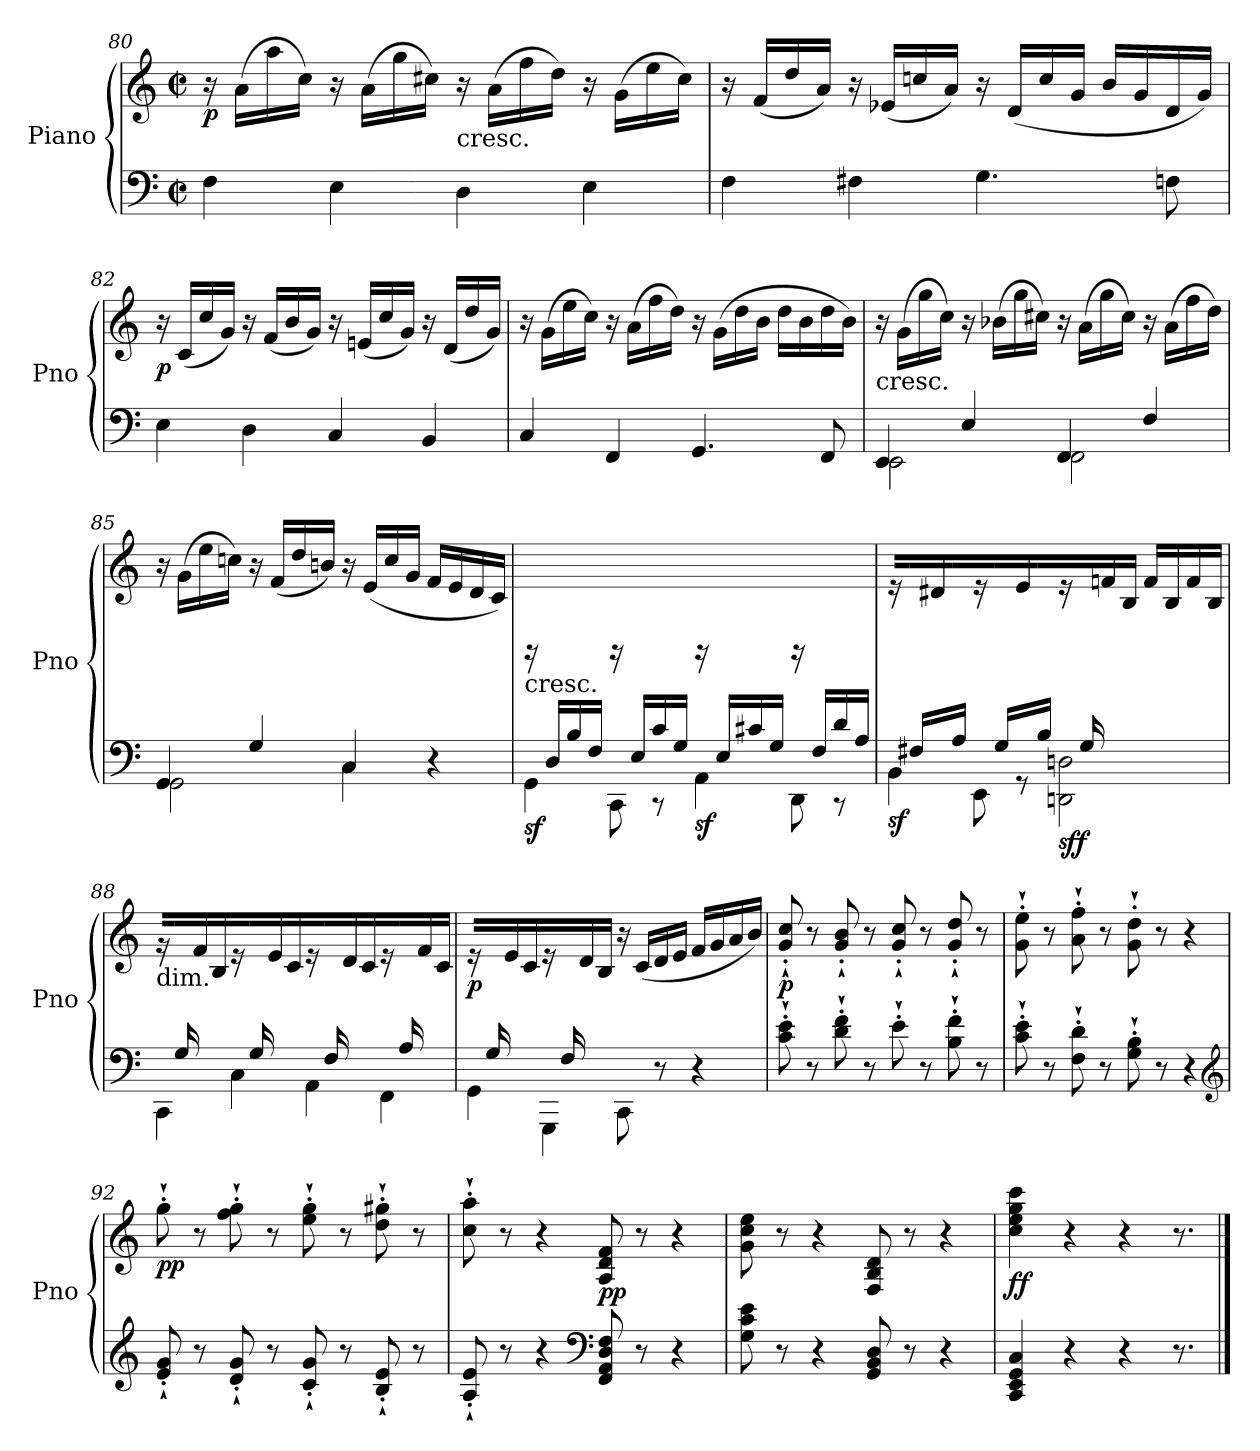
**kern	**kern	**dynam
*part1	*part1	*part1
*staff2	*staff1	*staff1/2
*I"Piano	*	*
*I'Pno	*	*
*clefF4	*clefG2	*
*k[]	*k[]	*
*C:	*C:	*
*M2/2	*M2/2	*
*met(c|)	*met(c|)	*
=80	=80	=80
!	!	!LO:DY:b
4F\	16r	p
.	(16a\LL	.
.	16aa\	.
.	16cc\JJ)	.
4E\	16r	.
.	(16a\LL	.
.	16gg\	.
.	16cc#X\JJ)	.
!	!LO:TX:b:t=cresc.	!
4D\	16r	.
.	(16a\LL	.
.	16ff\	.
.	16dd\JJ)	.
4E\	16r	.
.	(16g\LL	.
.	16ee\	.
.	16cc#\JJ)	.
!!LO:LB:g=z
=81	=81	=81
4F\	16r	.
.	(16f/LL	.
.	16dd/	.
.	16a/JJ)	.
4F#X\	16r	.
.	(16e-X/LL	.
.	16ccn/	.
.	16a/JJ)	.
4.G\	16r	.
.	(16d/LL	.
.	16cc/	.
.	16g/JJ	.
.	16b/LL	.
.	16g/	.
8Fn\	16d/	.
.	16g/JJ)	.
=82	=82	=82
!	!	!LO:DY:b
4E\	16r	p
.	(16c/LL	.
.	16cc/	.
.	16g/JJ)	.
4D\	16r	.
.	(16f/LL	.
.	16b/	.
.	16g/JJ)	.
4C/	16r	.
.	(16en/LL	.
.	16cc/	.
.	16g/JJ)	.
4BB/	16r	.
.	(16d/LL	.
.	16dd/	.
.	16g/JJ)	.
=83	=83	=83
4C/	16r	.
.	(16g\LL	.
.	16ee\	.
.	16cc\JJ)	.
4FF/	16r	.
.	(16a\LL	.
.	16ff\	.
.	16dd\JJ)	.
4.GG/	16r	.
.	(16g\LL	.
.	16dd\	.
.	16b\JJ	.
.	16dd\LL	.
.	16b\	.
8FF/	16dd\	.
.	16b\JJ)	.
!!LO:LB:g=z
=84	=84	=84
*^	*	*
!	!	!LO:TX:b:t=cresc.	!
4EE/	2EE\	16r	.
.	.	(16g\LL	.
.	.	16gg\	.
.	.	16cc\JJ)	.
4E/	.	16r	.
.	.	(16b-X\LL	.
.	.	16gg\	.
.	.	16cc#X\JJ)	.
4FF/	2FF\	16r	.
.	.	(16a\LL	.
.	.	16gg\	.
.	.	16cc#\JJ)	.
4F/	.	16r	.
.	.	(16a\LL	.
.	.	16ff\	.
.	.	16dd\JJ)	.
=85	=85	=85	=85
4GG/	2GG\	16r	.
.	.	(16g\LL	.
.	.	16ee\	.
.	.	16ccn\JJ)	.
4G/	.	16r	.
.	.	(16f/LL	.
.	.	16dd/	.
.	.	16bn/JJ)	.
4C/	4C\	16r	.
.	.	(16e/LL	.
.	.	16cc/	.
.	.	16g/JJ	.
4r	4ryy	16f/LL	.
.	.	16e/	.
.	.	16d/	.
.	.	16c/JJ)	.
=86	=86	=86	=86
!	!	!LO:TX:b:t=cresc.	!
!	!	!	!LO:DY:b=2
16ryy	4GG\	16rGG	sf
16D/LL	.	8.ryy	.
16B/	.	.	.
16F/JJ	.	.	.
16ryy	8CC\	16rGG	.
16E/LL	.	8.ryy	.
16c/	8rCC	.	.
16G/JJ	.	.	.
!	!	!	!LO:DY:b=2
16ryy	4AA\	16rGG	sf
16E/LL	.	8.ryy	.
16c#X/	.	.	.
16G/JJ	.	.	.
16ryy	8DD\	16rGG	.
16F/LL	.	8.ryy	.
16d/	8rCC	.	.
16A/JJ	.	.	.
!!LO:LB:g=z
=87	=87	=87	=87
!	!	!	!LO:DY:b=2
16ryy	4BB\	16r	sf
16F#X/LL	.	16ryy	.
16ryy	.	16d#X/	.
16A/JJ	.	16ryy	.
16ryy	8EE\	16r	.
16G/LL	.	16ryy	.
16ryy	8rGG	16e/	.
16B/JJ	.	16ryy	.
!	!	!	!LO:DY:b=2
!	!	!	!LO:DY:n=1:b
16ryy	2DDn\ 2Dn\	16r	sf f
(16G/LL	.	16ryy	.
4.ryy	.	16fn/	.
.	.	16B/JJ	.
.	.	16f/LL	.
.	.	16B/	.
.	.	16f/	.
.	.	16B/JJ)	.
=88	=88	=88	=88
!	!	!LO:TX:b:t=dim.	!
16ryy	4CC\	16r	.
(16G/LL	.	16ryy	.
8.ryy	.	16f/	.
.	.	16B/JJ)	.
.	4C\	16r	.
(16G/LL	.	16ryy	.
8.ryy	.	16e/	.
.	.	16c/JJ)	.
.	4AA\	16r	.
(16F/LL	.	16ryy	.
8.ryy	.	16d/	.
.	.	16c/JJ)	.
.	4FF\	16r	.
(16A/LL	.	16ryy	.
8ryy	.	16f/	.
.	.	16c/JJ)	.
=89	=89	=89	=89
!	!	!	!LO:DY:b
16ryy	4GG\	16r	p
(16G/LL	.	16ryy	.
8.ryy	.	16e/	.
.	.	16c/JJ)	.
.	4GGG\	16r	.
(16F/LL	.	16ryy	.
2ryy	.	16d/	.
.	.	16B/JJ)	.
.	8CC\	16r	.
.	.	(16c/LL	.
.	8r	16d/	.
.	.	16e/JJ	.
.	4r	16f/LL	.
.	.	16g/	.
8ryy	.	16a/	.
.	.	16b/JJ)	.
*v	*v	*	*
!!LO:PB:g=z
=90	=90	=90
!	!	!LO:DY:b
8c\`' 8e\`'	8g/`' 8cc/`'	p
8r	8r	.
8d\`' 8f\`'	8g/`' 8b/`'	.
8r	8r	.
8e`'\	8g/`' 8cc/`'	.
8r	8r	.
8B\`' 8f\`'	8g/`' 8dd/`'	.
8r	8r	.
=91	=91	=91
8c\`' 8e\`'	8g\`' 8ee\`'	.
8r	8r	.
8F\`' 8d\`'	8a\`' 8ff\`'	.
8r	8r	.
8G\`' 8B\`'	8g\`' 8dd\`'	.
8r	8r	.
4r	4r	.
*clefG2	*	*
=92	=92	=92
!	!	!LO:DY:b
8e/`' 8g/`'	8gg`'\	pp
8r	8r	.
8d/`' 8g/`'	8ff\`' 8gg\`'	.
8r	8r	.
8c/`' 8g/`'	8ee\`' 8gg\`'	.
8r	8r	.
8B/`' 8e/`'	8dd\`' 8gg#X\`'	.
8r	8r	.
=93	=93	=93
8A/`' 8e/`'	8cc\`' 8aa\`'	.
8r	8r	.
4r	4r	.
*clefF4	*	*
!	!	!LO:DY:b
8FF/ 8AA/ 8D/ 8F/	8A/ 8d/ 8f/	pp
8r	8r	.
4r	4r	.
=94	=94	=94
8G\ 8c\ 8e\	8g\ 8cc\ 8ee\	.
8r	8r	.
4r	4r	.
8GG/ 8BB/ 8D/	8F/ 8B/ 8d/	.
8r	8r	.
4r	4r	.
=95	=95	=95
!	!	!LO:DY:b
4CC/ 4EE/ 4GG/ 4C/	4cc\ 4ee\ 4gg\ 4ccc\	ff
4r	4r	.
4r	4r	.
8.r	8.r	.
==	==	==
*-	*-	*-
